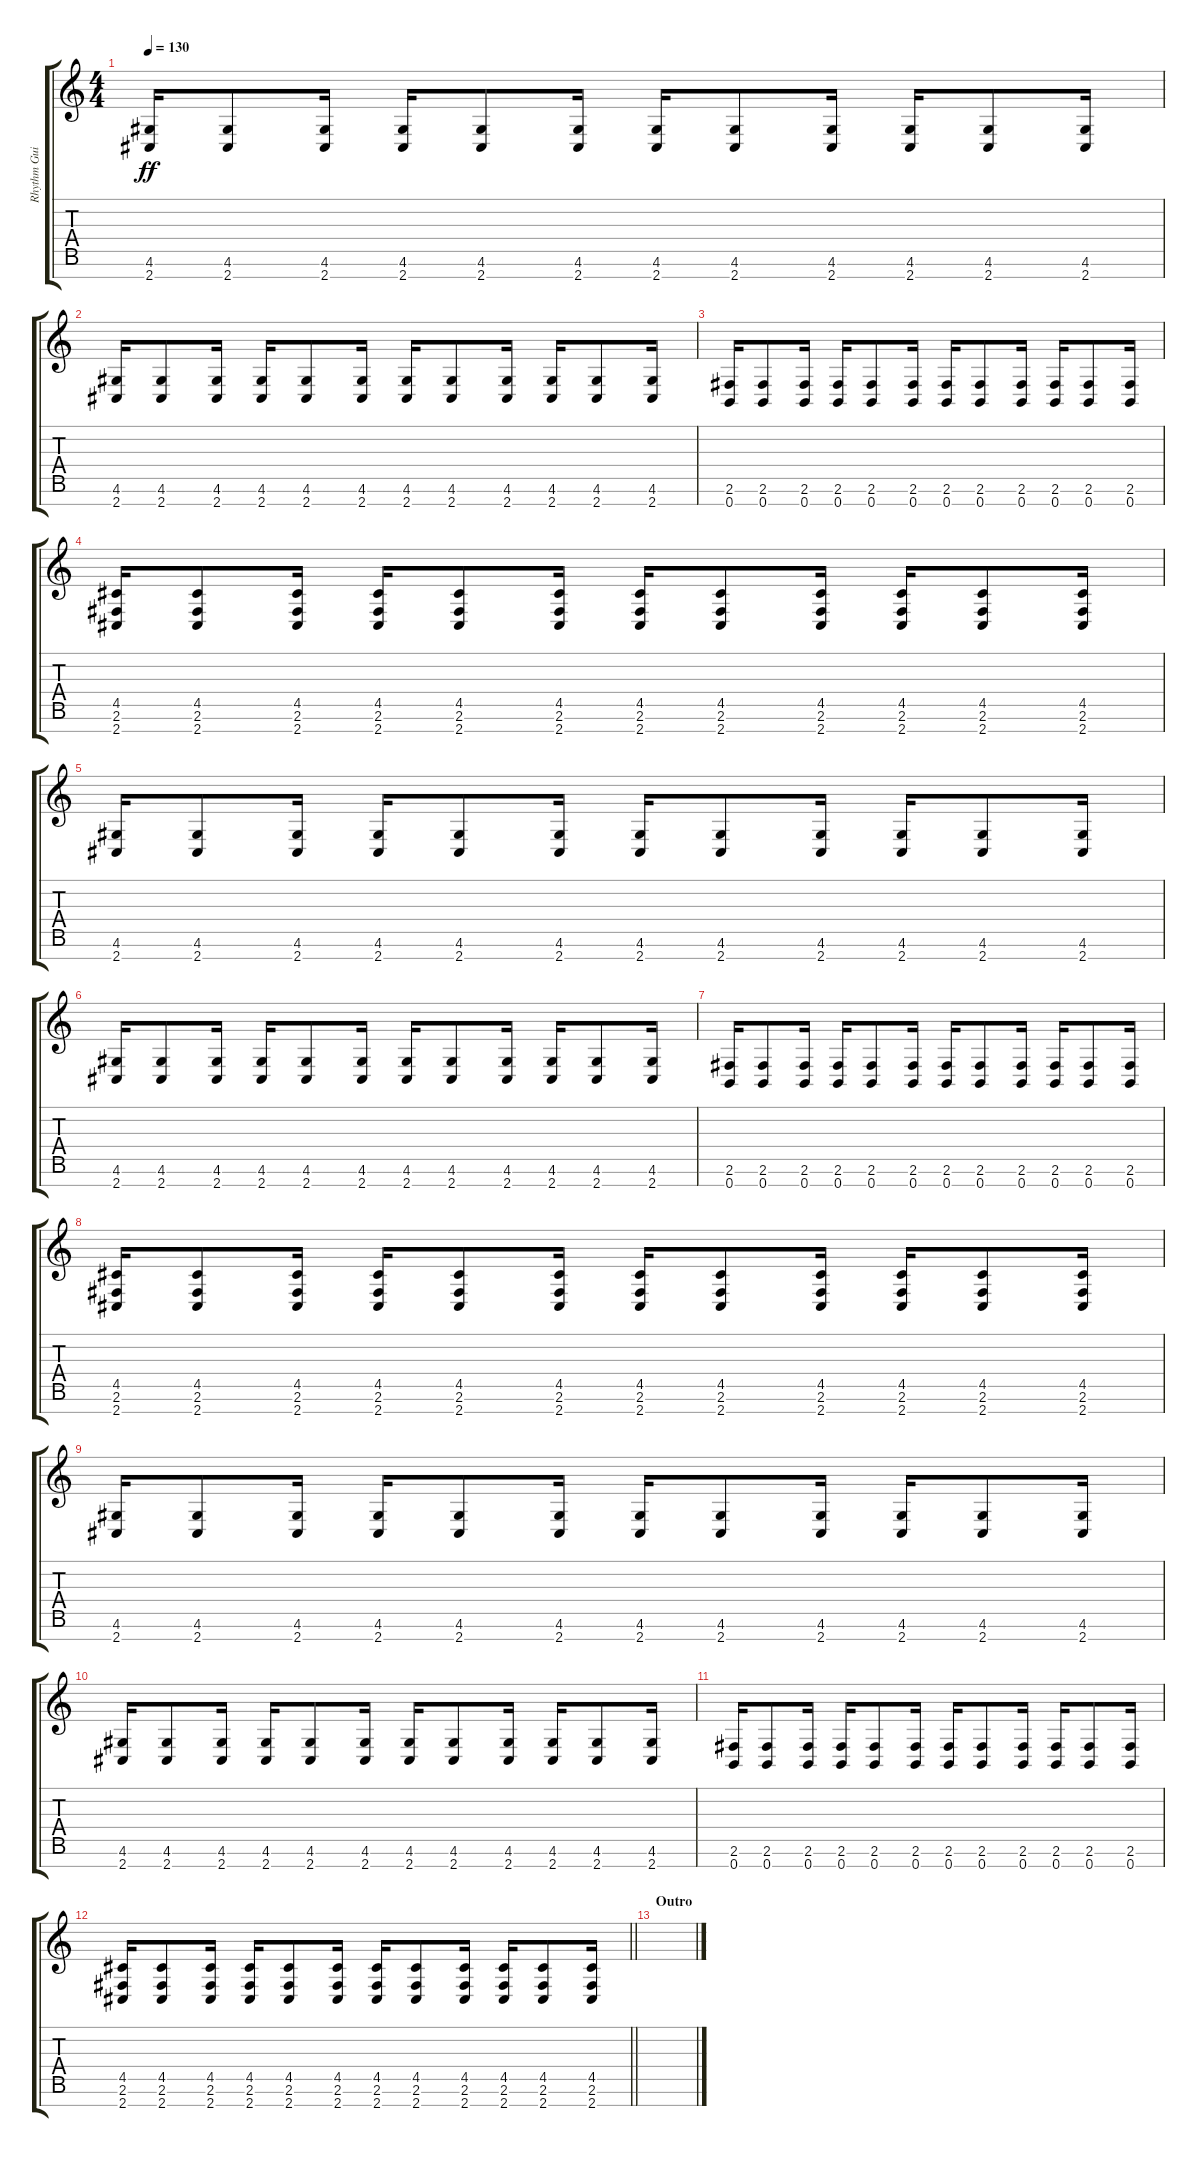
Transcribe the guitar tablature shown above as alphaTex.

\track ("Rhythm Guitar 2" "Rhythm Gui") {instrument overdrivenguitar}
\staff {score tabs}
\tuning (E4 B3 G3 D3 A2 E2 B1) {hide}
\ts (4 4)
\tempo 130
\clef g2
\ks c
(4.6 2.7).16{dy ff} (4.6 2.7).8 (4.6 2.7).16 (4.6 2.7).16 (4.6 2.7).8 (4.6 2.7).16 (4.6 2.7).16 (4.6 2.7).8 (4.6 2.7).16 (4.6 2.7).16 (4.6 2.7).8 (4.6 2.7).16 |
(4.6 2.7).16 (4.6 2.7).8 (4.6 2.7).16 (4.6 2.7).16 (4.6 2.7).8 (4.6 2.7).16 (4.6 2.7).16 (4.6 2.7).8 (4.6 2.7).16 (4.6 2.7).16 (4.6 2.7).8 (4.6 2.7).16 |
(2.6 0.7).16 (2.6 0.7).8 (2.6 0.7).16 (2.6 0.7).16 (2.6 0.7).8 (2.6 0.7).16 (2.6 0.7).16 (2.6 0.7).8 (2.6 0.7).16 (2.6 0.7).16 (2.6 0.7).8 (2.6 0.7).16 |
(4.5 2.6 2.7).16 (4.5 2.6 2.7).8 (4.5 2.6 2.7).16 (4.5 2.6 2.7).16 (4.5 2.6 2.7).8 (4.5 2.6 2.7).16 (4.5 2.6 2.7).16 (4.5 2.6 2.7).8 (4.5 2.6 2.7).16 (4.5 2.6 2.7).16 (4.5 2.6 2.7).8 (4.5 2.6 2.7).16 |
(4.6 2.7).16 (4.6 2.7).8 (4.6 2.7).16 (4.6 2.7).16 (4.6 2.7).8 (4.6 2.7).16 (4.6 2.7).16 (4.6 2.7).8 (4.6 2.7).16 (4.6 2.7).16 (4.6 2.7).8 (4.6 2.7).16 |
(4.6 2.7).16 (4.6 2.7).8 (4.6 2.7).16 (4.6 2.7).16 (4.6 2.7).8 (4.6 2.7).16 (4.6 2.7).16 (4.6 2.7).8 (4.6 2.7).16 (4.6 2.7).16 (4.6 2.7).8 (4.6 2.7).16 |
(2.6 0.7).16 (2.6 0.7).8 (2.6 0.7).16 (2.6 0.7).16 (2.6 0.7).8 (2.6 0.7).16 (2.6 0.7).16 (2.6 0.7).8 (2.6 0.7).16 (2.6 0.7).16 (2.6 0.7).8 (2.6 0.7).16 |
(4.5 2.6 2.7).16 (4.5 2.6 2.7).8 (4.5 2.6 2.7).16 (4.5 2.6 2.7).16 (4.5 2.6 2.7).8 (4.5 2.6 2.7).16 (4.5 2.6 2.7).16 (4.5 2.6 2.7).8 (4.5 2.6 2.7).16 (4.5 2.6 2.7).16 (4.5 2.6 2.7).8 (4.5 2.6 2.7).16 |
(4.6 2.7).16 (4.6 2.7).8 (4.6 2.7).16 (4.6 2.7).16 (4.6 2.7).8 (4.6 2.7).16 (4.6 2.7).16 (4.6 2.7).8 (4.6 2.7).16 (4.6 2.7).16 (4.6 2.7).8 (4.6 2.7).16 |
(4.6 2.7).16 (4.6 2.7).8 (4.6 2.7).16 (4.6 2.7).16 (4.6 2.7).8 (4.6 2.7).16 (4.6 2.7).16 (4.6 2.7).8 (4.6 2.7).16 (4.6 2.7).16 (4.6 2.7).8 (4.6 2.7).16 |
(2.6 0.7).16 (2.6 0.7).8 (2.6 0.7).16 (2.6 0.7).16 (2.6 0.7).8 (2.6 0.7).16 (2.6 0.7).16 (2.6 0.7).8 (2.6 0.7).16 (2.6 0.7).16 (2.6 0.7).8 (2.6 0.7).16 |
\barLineRight lightlight
(4.5 2.6 2.7).16 (4.5 2.6 2.7).8 (4.5 2.6 2.7).16 (4.5 2.6 2.7).16 (4.5 2.6 2.7).8 (4.5 2.6 2.7).16 (4.5 2.6 2.7).16 (4.5 2.6 2.7).8 (4.5 2.6 2.7).16 (4.5 2.6 2.7).16 (4.5 2.6 2.7).8 (4.5 2.6 2.7).16 |
\section ("" "Outro")
